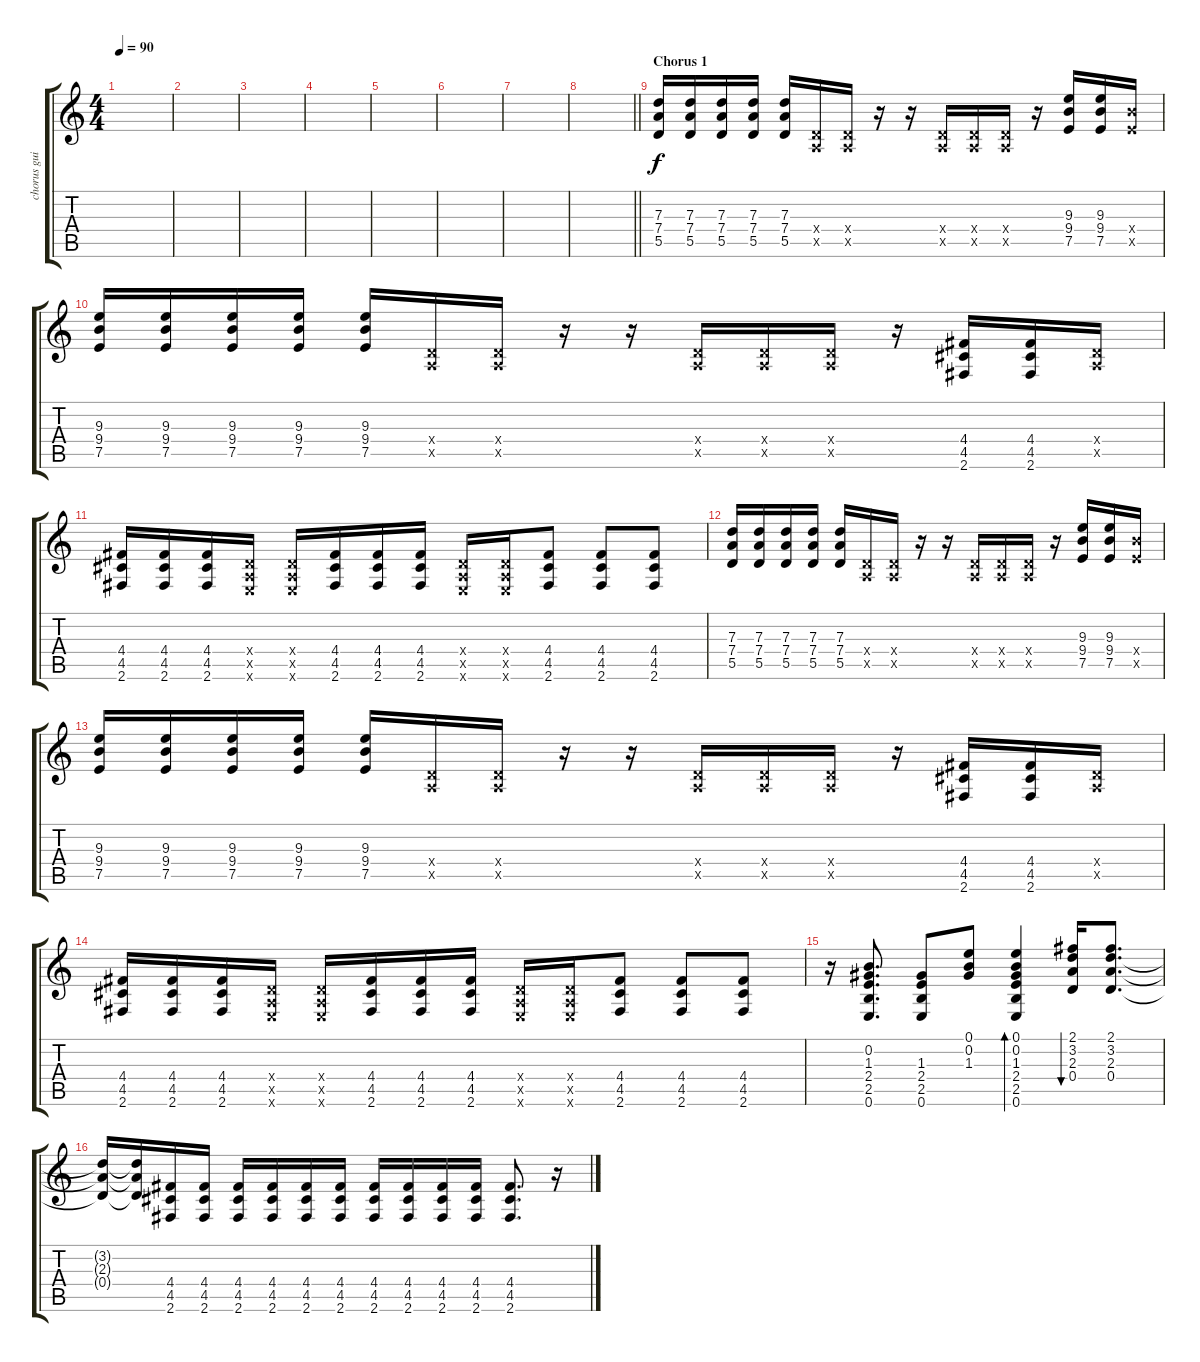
\track ("chorus guitar" "chorus gui") {instrument overdrivenguitar}
\staff {score tabs}
\tuning (E4 B3 G3 D3 A2 E2) {hide}
\ts (4 4)
\tempo 90
\clef g2
\ks c
|
|
|
|
|
|
|
\barLineRight lightlight
|
\section ("" "Chorus 1")
(7.3 7.4 5.5).16 (7.3 7.4 5.5).16 (7.3 7.4 5.5).16 (7.3 7.4 5.5).16 (7.3 7.4 5.5).16 (0.4{x} 0.5{x}).16 (0.4{x} 0.5{x}).16 r.16 r.16 (0.4{x} 0.5{x}).16 (0.4{x} 0.5{x}).16 (0.4{x} 0.5{x}).16 r.16 (9.3 9.4 7.5).16 (9.3 9.4 7.5).16 (9.4{x} 7.5{x}).16 |
(9.3 9.4 7.5).16 (9.3 9.4 7.5).16 (9.3 9.4 7.5).16 (9.3 9.4 7.5).16 (9.3 9.4 7.5).16 (0.4{x} 0.5{x}).16 (0.4{x} 0.5{x}).16 r.16 r.16 (0.4{x} 0.5{x}).16 (0.4{x} 0.5{x}).16 (0.4{x} 0.5{x}).16 r.16 (4.4 4.5 2.6).16 (4.4 4.5 2.6).16 (0.4{x} 0.5{x}).16 |
(4.4 4.5 2.6).16 (4.4 4.5 2.6).16 (4.4 4.5 2.6).16 (0.4{x} 0.5{x} 0.6{x}).16 (0.4{x} 0.5{x} 0.6{x}).16 (4.4 4.5 2.6).16 (4.4 4.5 2.6).16 (4.4 4.5 2.6).16 (0.4{x} 0.5{x} 0.6{x}).16 (0.4{x} 0.5{x} 0.6{x}).16 (4.4 4.5 2.6).8 (4.4 4.5 2.6).8 (4.4 4.5 2.6).8 |
(7.3 7.4 5.5).16 (7.3 7.4 5.5).16 (7.3 7.4 5.5).16 (7.3 7.4 5.5).16 (7.3 7.4 5.5).16 (0.4{x} 0.5{x}).16 (0.4{x} 0.5{x}).16 r.16 r.16 (0.4{x} 0.5{x}).16 (0.4{x} 0.5{x}).16 (0.4{x} 0.5{x}).16 r.16 (9.3 9.4 7.5).16 (9.3 9.4 7.5).16 (9.4{x} 7.5{x}).16 |
(9.3 9.4 7.5).16 (9.3 9.4 7.5).16 (9.3 9.4 7.5).16 (9.3 9.4 7.5).16 (9.3 9.4 7.5).16 (0.4{x} 0.5{x}).16 (0.4{x} 0.5{x}).16 r.16 r.16 (0.4{x} 0.5{x}).16 (0.4{x} 0.5{x}).16 (0.4{x} 0.5{x}).16 r.16 (4.4 4.5 2.6).16 (4.4 4.5 2.6).16 (0.4{x} 0.5{x}).16 |
(4.4 4.5 2.6).16 (4.4 4.5 2.6).16 (4.4 4.5 2.6).16 (0.4{x} 0.5{x} 0.6{x}).16 (0.4{x} 0.5{x} 0.6{x}).16 (4.4 4.5 2.6).16 (4.4 4.5 2.6).16 (4.4 4.5 2.6).16 (0.4{x} 0.5{x} 0.6{x}).16 (0.4{x} 0.5{x} 0.6{x}).16 (4.4 4.5 2.6).8 (4.4 4.5 2.6).8 (4.4 4.5 2.6).8 |
r.16 (0.2 1.3 2.4 2.5 0.6).8{d} (1.3 2.4 2.5 0.6).8 (0.1 0.2 1.3).8 (0.1 0.2 1.3 2.4 2.5 0.6).4{bd 60} (2.1 3.2 2.3 0.4).16{bu 60} (2.1 3.2 2.3 0.4).8{d} |
(3.2{t} 2.3{t} 0.4{t}).16 (3.2{t} 2.3{t} 0.4{t}).16 (4.4 4.5 2.6).16 (4.4 4.5 2.6).16 (4.4 4.5 2.6).16 (4.4 4.5 2.6).16 (4.4 4.5 2.6).16 (4.4 4.5 2.6).16 (4.4 4.5 2.6).16 (4.4 4.5 2.6).16 (4.4 4.5 2.6).16 (4.4 4.5 2.6).16 (4.4 4.5 2.6).8{d} r.16
